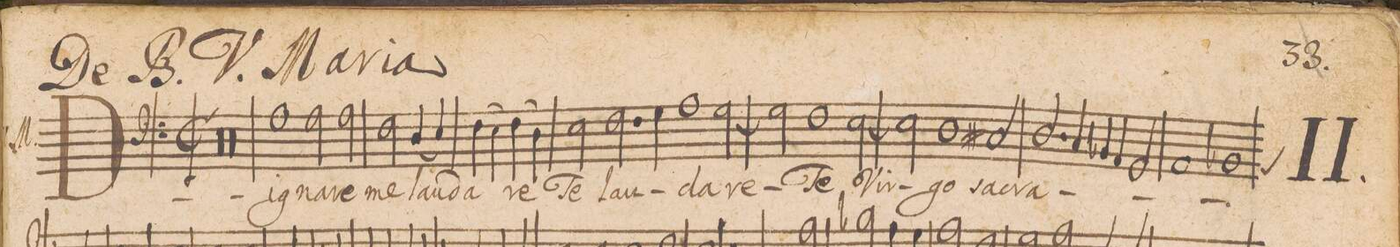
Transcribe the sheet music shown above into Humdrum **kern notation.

**kern	**text
*I"BASSVS.	*
*clefF4	*
*k[]	*
*met(C|)	*
*M2/1	*
00r	.
=2-	=2-
=3-	=3-
00r	.
=4-	=4-
=5-	=5-
1A	Dig-
*2\right	*
2A\	-na-
2A\	-re
=6-	=6-
2F\	me
(4D/	lau-
4E/)	.
(4F\	-da-
4E\)	.
(4F\	-re
4D\)	.
=7-	=7-
2E\	Te
2.F\	lau-
4G\	.
1A\	-da-
=8-	=8-
[<2G\	-re
2G]	.
1F\	Te
=9-	=9-
[<2<E\	Vir-
2E]	.
1D\	-go
=10-	=10-
2C#X/	sa-
2.D/	-cra-
4C#/	.
=11-	=11-
4BB-X/	.
4AA/	.
2GG/	.
1AA	.
=12-	=12-
*custos:AA	*
1BB-X	.
*-	*-
